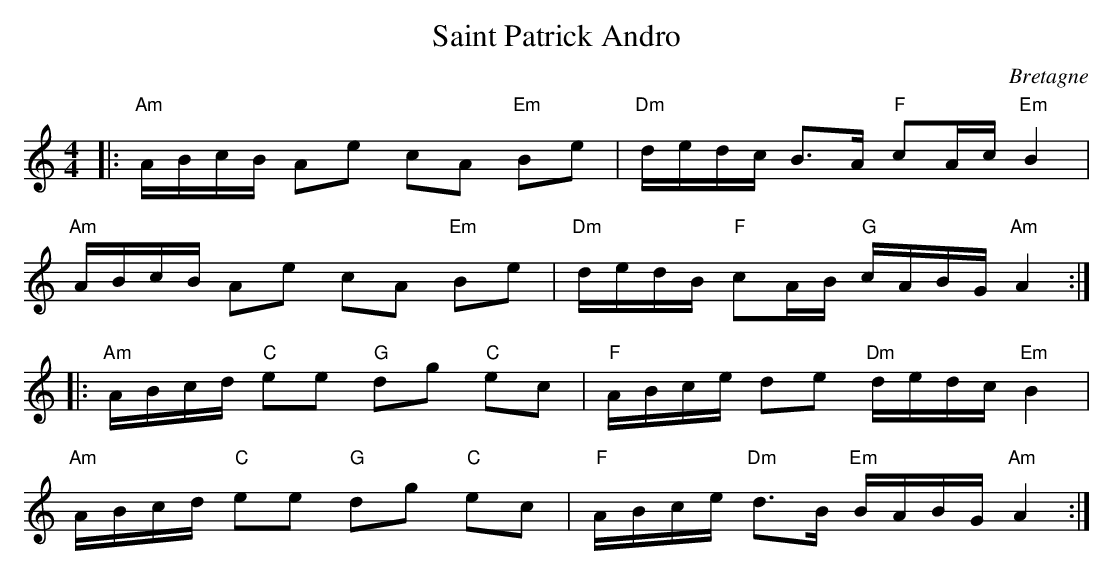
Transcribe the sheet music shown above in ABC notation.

X:1
T:Saint Patrick Andro
O:Bretagne
M:4/4
L:1/8
K:Am
|: "Am"A/B/c/B/ Ae cA "Em"Be|"Dm"d/e/d/c/ B>A "F"cA/c/ "Em"B2|
"Am"A/B/c/B/ Ae cA "Em"Be|"Dm"d/e/d/B/ "F"cA/B/ "G"c/A/B/G/ "Am"A2:|
|: "Am"A/B/c/d/ "C"ee "G"dg "C"ec| "F"A/B/c/e/ de "Dm"d/e/d/c/"Em"B2|
"Am"A/B/c/d/ "C"ee "G"dg "C"ec| "F"A/B/c/e/ "Dm"d>B "Em"B/A/B/G/ "Am"A2:|
